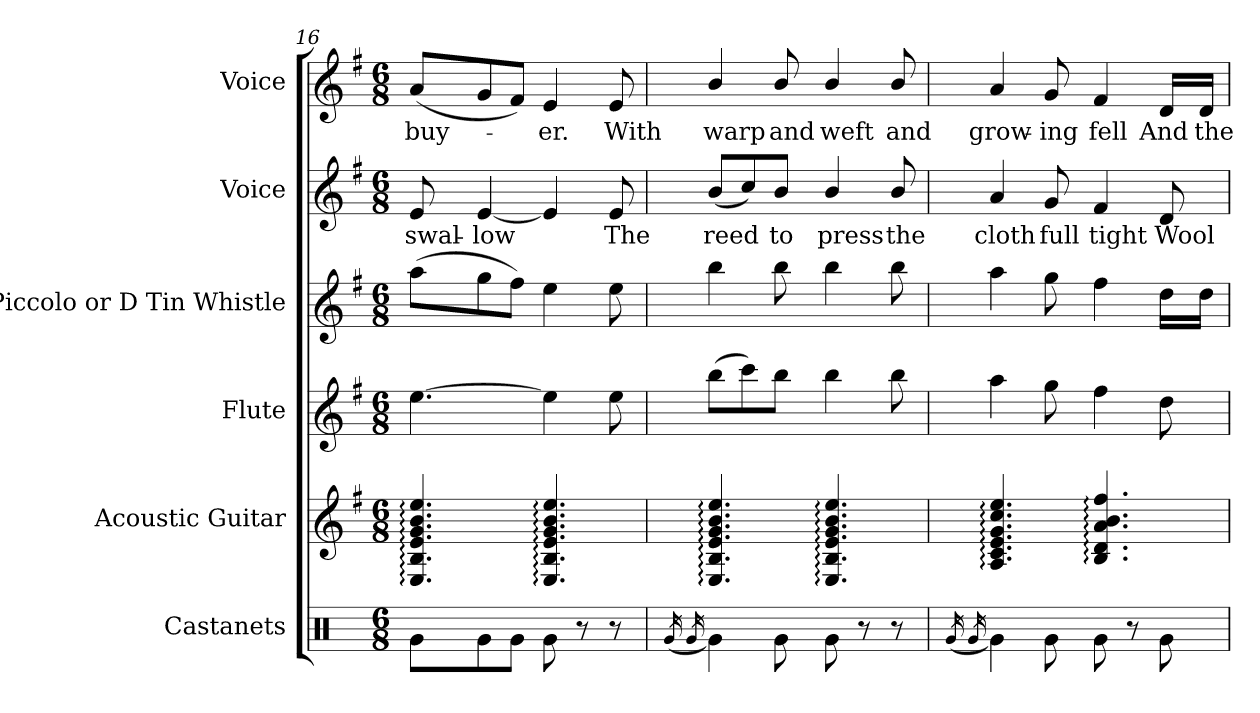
**kern	**kern	**kern	**kern	**kern	**text	**kern	**text
*part6	*part5	*part4	*part3	*part2	*part2	*part1	*part1
*staff6	*staff5	*staff4	*staff3	*staff2	*staff2	*staff1	*staff1
*I"Castanets	*I"Acoustic Guitar	*I"Flute	*I"Piccolo or   D Tin Whistle	*I"Voice	*	*I"Voice	*
*I'Cast.	*I'A. Gtr.	*I'Fl.	*I'Picc.	*I'Voice	*	*I'Voice	*
*clefX	*clefG2	*clefG2	*clefG2	*clefG2	*	*clefG2	*
*	*ITrd7c12	*	*ITrd-7c-12	*	*	*	*
*k[]	*k[f#]	*k[f#]	*k[f#]	*k[f#]	*	*k[f#]	*
*C:	*G:	*G:	*G:	*G:	*	*G:	*
*M6/8	*M6/8	*M6/8	*M6/8	*M6/8	*	*M6/8	*
=16	=16	=16	=16	=16	=16	=16	=16
!	!	!	!	!	!LO:LY:b:color=#000000	!	!
!	!	!	!	!	!	!	!LO:LY:b:color=#000000
8Rgi\L	4.EEi/: 4.BBi: 4.Ei: 4.Gi: 4.Bi: 4.ei:	[4.eei\	(8aaai\L	8ei/	swal-	(8ai/L	buy-
!	!	!	!	!	!LO:LY:b:color=#000000	!	!
8Rgi\	.	.	8gggi\	[4ei/	-low	8gi/	.
8Rgi\J	.	.	8fff#i\J)	.	.	8f#i/J)	.
!	!	!	!	!	!	!	!LO:LY:b:color=#000000
8Rgi\	4.EEi/: 4.BBi: 4.Ei: 4.Gi: 4.Bi: 4.ei:	4eei\]	4eeei\	4ei/]	.	4ei/	-er.
8r	.	.	.	.	.	.	.
!	!	!	!	!	!LO:LY:b:color=#000000	!	!
!	!	!	!	!	!	!	!LO:LY:b:color=#000000
8r	.	8eei\	8eeei\	8ei/	The	8ei/	With
!!LO:LB:g=z
=17	=17	=17	=17	=17	=17	=17	=17
(16qRgi/	.	.	.	.	.	.	.
16qRgi/	.	.	.	.	.	.	.
!	!	!	!	!	!LO:LY:b:color=#000000	!	!
!	!	!	!	!	!	!	!LO:LY:b:color=#000000
4Rgi\)	4.EEi/: 4.BBi: 4.Ei: 4.Gi: 4.Bi: 4.ei:	(8bbi\L	4bbbi\	(8bi/L	reed	4bi/	warp
.	.	8ccci\)	.	8cci/)	.	.	.
!	!	!	!	!	!LO:LY:b:color=#000000	!	!
!	!	!	!	!	!	!	!LO:LY:b:color=#000000
8Rgi\	.	8bbi\J	8bbbi\	8bi/J	to	8bi/	and
!	!	!	!	!	!LO:LY:b:color=#000000	!	!
!	!	!	!	!	!	!	!LO:LY:b:color=#000000
8Rgi\	4.EEi/: 4.BBi: 4.Ei: 4.Gi: 4.Bi: 4.ei:	4bbi\	4bbbi\	4bi/	press	4bi/	weft
8r	.	.	.	.	.	.	.
!	!	!	!	!	!LO:LY:b:color=#000000	!	!
!	!	!	!	!	!	!	!LO:LY:b:color=#000000
8r	.	8bbi\	8bbbi\	8bi/	the	8bi/	and
=18	=18	=18	=18	=18	=18	=18	=18
(16qRgi/	.	.	.	.	.	.	.
16qRgi/	.	.	.	.	.	.	.
!	!	!	!	!	!LO:LY:b:color=#000000	!	!
!	!	!	!	!	!	!	!LO:LY:b:color=#000000
4Rgi\)	4.AAi/: 4.Ci: 4.Ei: 4.Gi: 4.ci: 4.ei:	4aai\	4aaai\	4ai/	cloth	4ai/	grow-
!	!	!	!	!	!LO:LY:b:color=#000000	!	!
!	!	!	!	!	!	!	!LO:LY:b:color=#000000
8Rgi\	.	8ggi\	8gggi\	8gi/	full	8gi/	-ing
!	!	!	!	!	!LO:LY:b:color=#000000	!	!
!	!	!	!	!	!	!	!LO:LY:b:color=#000000
8Rgi\	4.BBi/: 4.Di: 4.Ai: 4.Bi: 4.f#i:	4ff#i\	4fff#i\	4f#i/	tight	4f#i/	fell
8r	.	.	.	.	.	.	.
!	!	!	!	!	!LO:LY:b:color=#000000	!	!
!	!	!	!	!	!	!	!LO:LY:b:color=#000000
8Rgi\	.	8ddi\	16dddi\LL	8di/	Wool	16di/LL	And
!	!	!	!	!	!	!	!LO:LY:b:color=#000000
.	.	.	16dddi\JJ	.	.	16di/JJ	the
=	=	=	=	=	=	=	=
*-	*-	*-	*-	*-	*-	*-	*-
